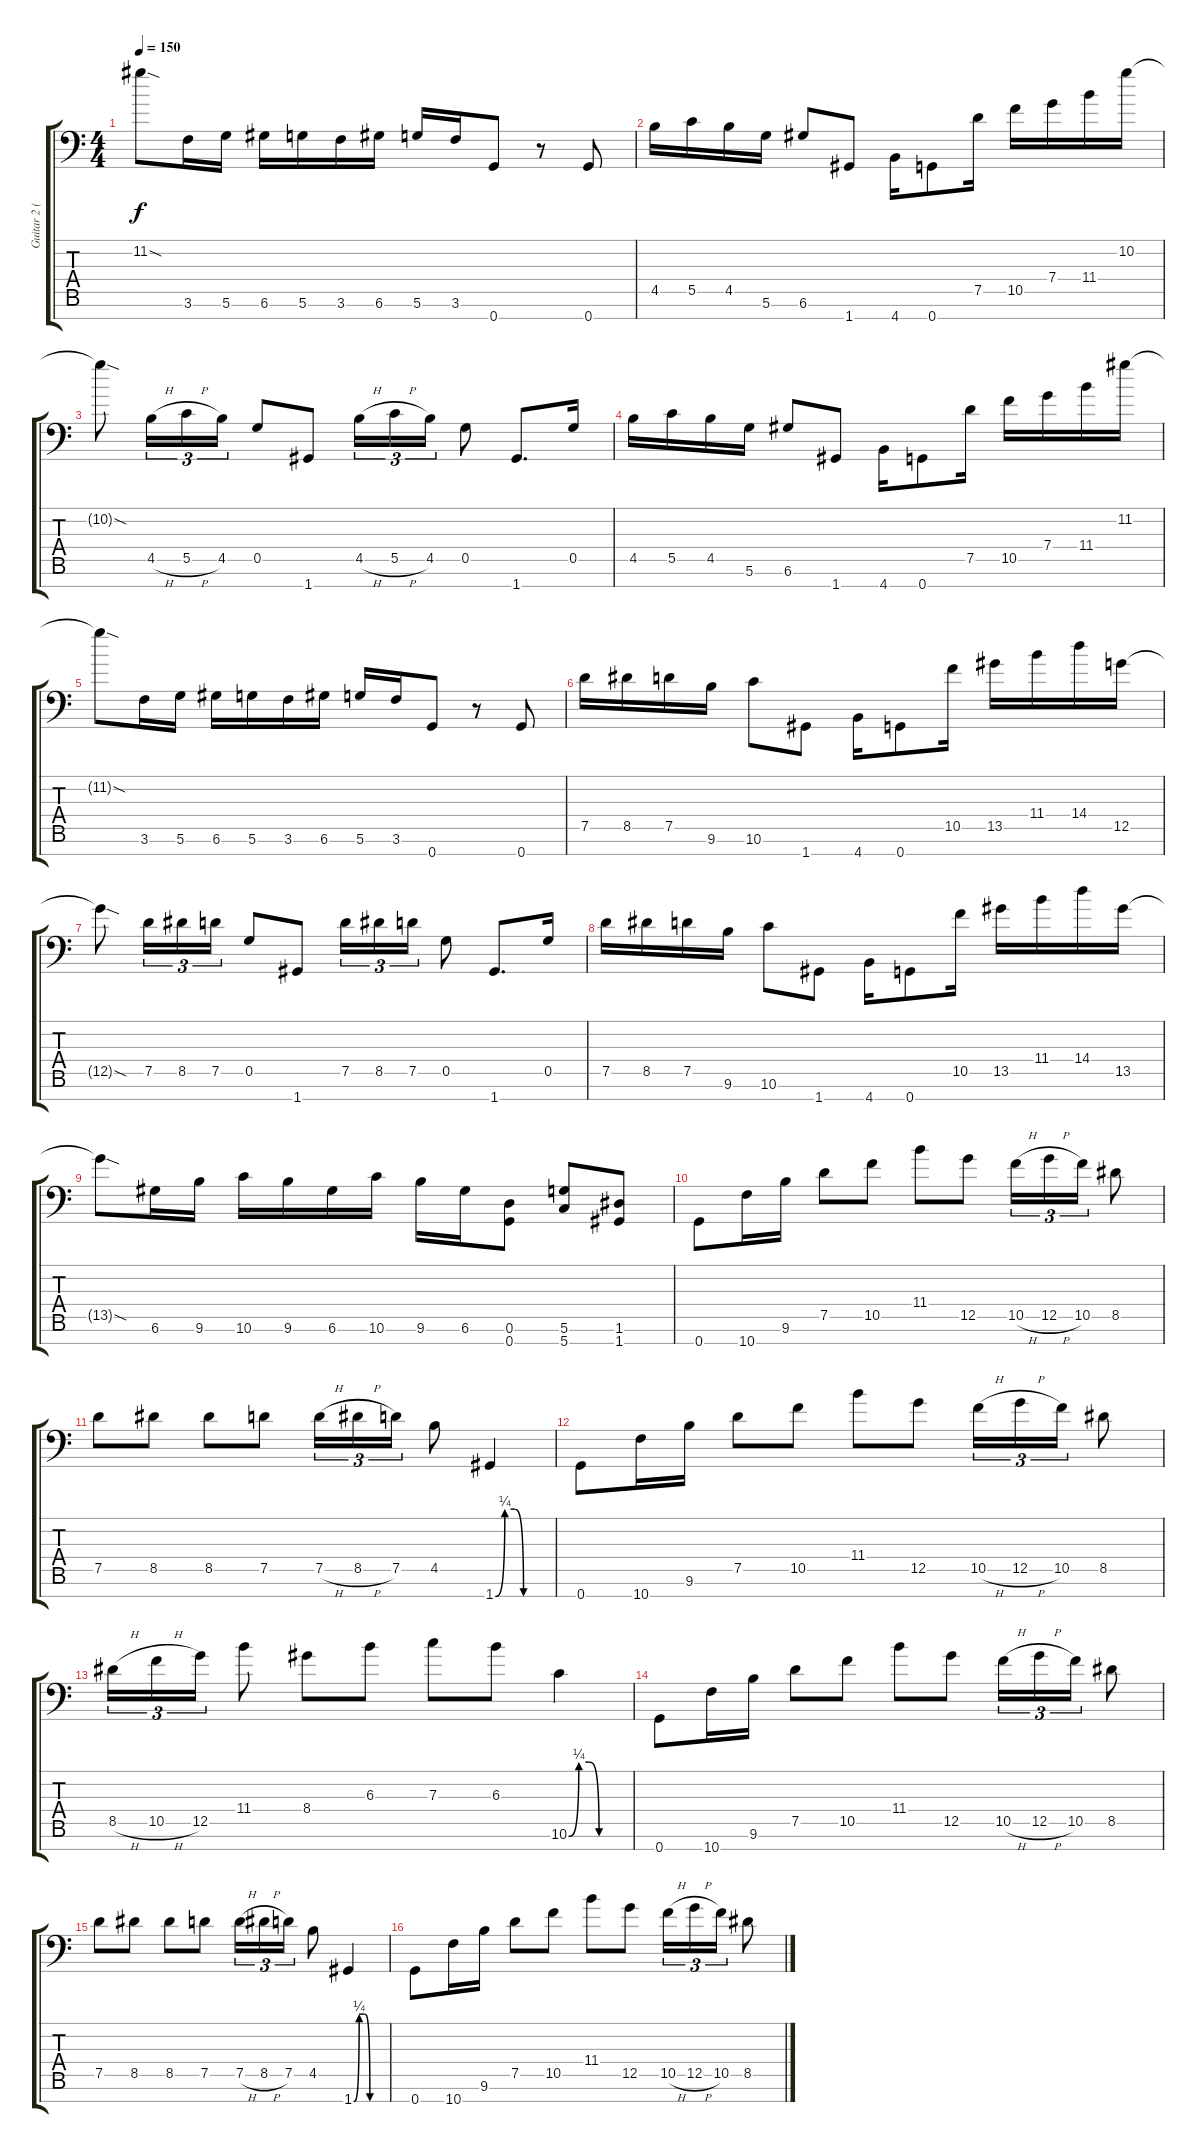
\track ("Guitar 2 (Not Nessesary)" "Guitar 2 (") {instrument distortionguitar}
\staff {score tabs}
\tuning (D4 A3 F3 C3 G2 D2 G1) {hide}
\ts (4 4)
\tempo 150
\clef f4
\ks c
11.2{sod t}.8{dy f} 3.6.16 5.6.16 6.6.16 5.6.16 3.6.16 6.6.16 5.6.16 3.6.16 0.7.8 r.8 0.7.8 |
4.5.16 5.5.16 4.5.16 5.6.16 6.6.8 1.7.8 4.7.16 0.7.8 7.5.16 10.5.16 7.4.16 11.4.16 10.2.16 |
10.2{sod t}.8 4.5{h}.16{tu (3 2)} 5.5{h}.16{tu (3 2)} 4.5.16{tu (3 2)} 0.5.8 1.7.8 4.5{h}.16{tu (3 2)} 5.5{h}.16{tu (3 2)} 4.5.16{tu (3 2)} 0.5.8 1.7.8{d} 0.5.16 |
4.5.16 5.5.16 4.5.16 5.6.16 6.6.8 1.7.8 4.7.16 0.7.8 7.5.16 10.5.16 7.4.16 11.4.16 11.2.16 |
11.2{sod t}.8 3.6.16 5.6.16 6.6.16 5.6.16 3.6.16 6.6.16 5.6.16 3.6.16 0.7.8 r.8 0.7.8 |
7.5.16 8.5.16 7.5.16 9.6.16 10.6.8 1.7.8 4.7.16 0.7.8 10.5.16 13.5.16 11.4.16 14.4.16 12.5.16 |
12.5{sod t}.8 7.5.16{tu (3 2)} 8.5.16{tu (3 2)} 7.5.16{tu (3 2)} 0.5.8 1.7.8 7.5.16{tu (3 2)} 8.5.16{tu (3 2)} 7.5.16{tu (3 2)} 0.5.8 1.7.8{d} 0.5.16 |
7.5.16 8.5.16 7.5.16 9.6.16 10.6.8 1.7.8 4.7.16 0.7.8 10.5.16 13.5.16 11.4.16 14.4.16 13.5.16 |
13.5{sod t}.8 6.6.16 9.6.16 10.6.16 9.6.16 6.6.16 10.6.16 9.6.16 6.6.16 (0.6 0.7).8 (5.6 5.7).8 (1.6 1.7).8 |
0.7.8 10.7.16 9.6.16 7.5.8 10.5.8 11.4.8 12.5.8 10.5{h}.16{tu (3 2)} 12.5{h}.16{tu (3 2)} 10.5.16{tu (3 2)} 8.5.8 |
7.5.8 8.5.8 8.5.8 7.5.8 7.5{h}.16{tu (3 2)} 8.5{h}.16{tu (3 2)} 7.5.16{tu (3 2)} 4.5.8 1.7{be (custom 0 0 10 1 20 1 30 0 60 0)}.4 |
0.7.8 10.7.16 9.6.16 7.5.8 10.5.8 11.4.8 12.5.8 10.5{h}.16{tu (3 2)} 12.5{h}.16{tu (3 2)} 10.5.16{tu (3 2)} 8.5.8 |
8.5{h}.16{tu (3 2)} 10.5{h}.16{tu (3 2)} 12.5.16{tu (3 2)} 11.4.8 8.4.8 6.3.8 7.3.8 6.3.8 10.6{be (custom 0 0 10 1 20 1 30 0 60 0)}.4 |
0.7.8 10.7.16 9.6.16 7.5.8 10.5.8 11.4.8 12.5.8 10.5{h}.16{tu (3 2)} 12.5{h}.16{tu (3 2)} 10.5.16{tu (3 2)} 8.5.8 |
7.5.8 8.5.8 8.5.8 7.5.8 7.5{h}.16{tu (3 2)} 8.5{h}.16{tu (3 2)} 7.5.16{tu (3 2)} 4.5.8 1.7{be (custom 0 0 10 1 20 1 30 0 60 0)}.4 |
0.7.8 10.7.16 9.6.16 7.5.8 10.5.8 11.4.8 12.5.8 10.5{h}.16{tu (3 2)} 12.5{h}.16{tu (3 2)} 10.5.16{tu (3 2)} 8.5.8
